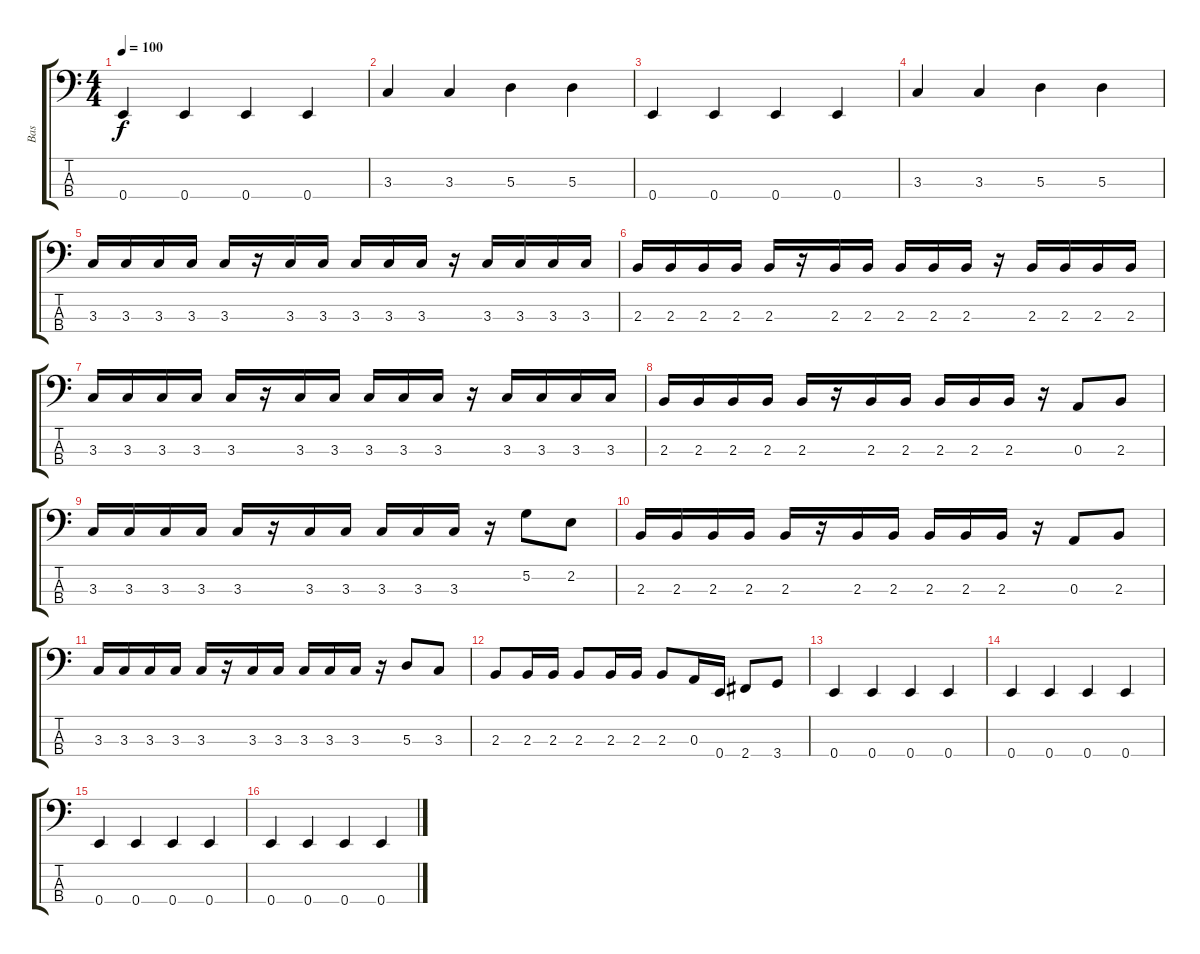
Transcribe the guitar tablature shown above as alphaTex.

\track ("Bas" "Bas") {instrument electricbassfinger}
\staff {score tabs}
\tuning (G2 D2 A1 E1) {hide}
\ts (4 4)
\tempo 100
\clef f4
\ks c
0.4.4{dy f} 0.4.4 0.4.4 0.4.4 |
3.3.4 3.3.4 5.3.4 5.3.4 |
0.4.4 0.4.4 0.4.4 0.4.4 |
3.3.4 3.3.4 5.3.4 5.3.4 |
3.3.16 3.3.16 3.3.16 3.3.16 3.3.16 r.16 3.3.16 3.3.16 3.3.16 3.3.16 3.3.16 r.16 3.3.16 3.3.16 3.3.16 3.3.16 |
2.3.16 2.3.16 2.3.16 2.3.16 2.3.16 r.16 2.3.16 2.3.16 2.3.16 2.3.16 2.3.16 r.16 2.3.16 2.3.16 2.3.16 2.3.16 |
3.3.16 3.3.16 3.3.16 3.3.16 3.3.16 r.16 3.3.16 3.3.16 3.3.16 3.3.16 3.3.16 r.16 3.3.16 3.3.16 3.3.16 3.3.16 |
2.3.16 2.3.16 2.3.16 2.3.16 2.3.16 r.16 2.3.16 2.3.16 2.3.16 2.3.16 2.3.16 r.16 0.3.8 2.3.8 |
3.3.16 3.3.16 3.3.16 3.3.16 3.3.16 r.16 3.3.16 3.3.16 3.3.16 3.3.16 3.3.16 r.16 5.2.8 2.2.8 |
2.3.16 2.3.16 2.3.16 2.3.16 2.3.16 r.16 2.3.16 2.3.16 2.3.16 2.3.16 2.3.16 r.16 0.3.8 2.3.8 |
3.3.16 3.3.16 3.3.16 3.3.16 3.3.16 r.16 3.3.16 3.3.16 3.3.16 3.3.16 3.3.16 r.16 5.3.8 3.3.8 |
2.3.8 2.3.16 2.3.16 2.3.8 2.3.16 2.3.16 2.3.8 0.3.16 0.4.16 2.4.8 3.4.8 |
0.4.4 0.4.4 0.4.4 0.4.4 |
0.4.4 0.4.4 0.4.4 0.4.4 |
0.4.4 0.4.4 0.4.4 0.4.4 |
0.4.4 0.4.4 0.4.4 0.4.4
